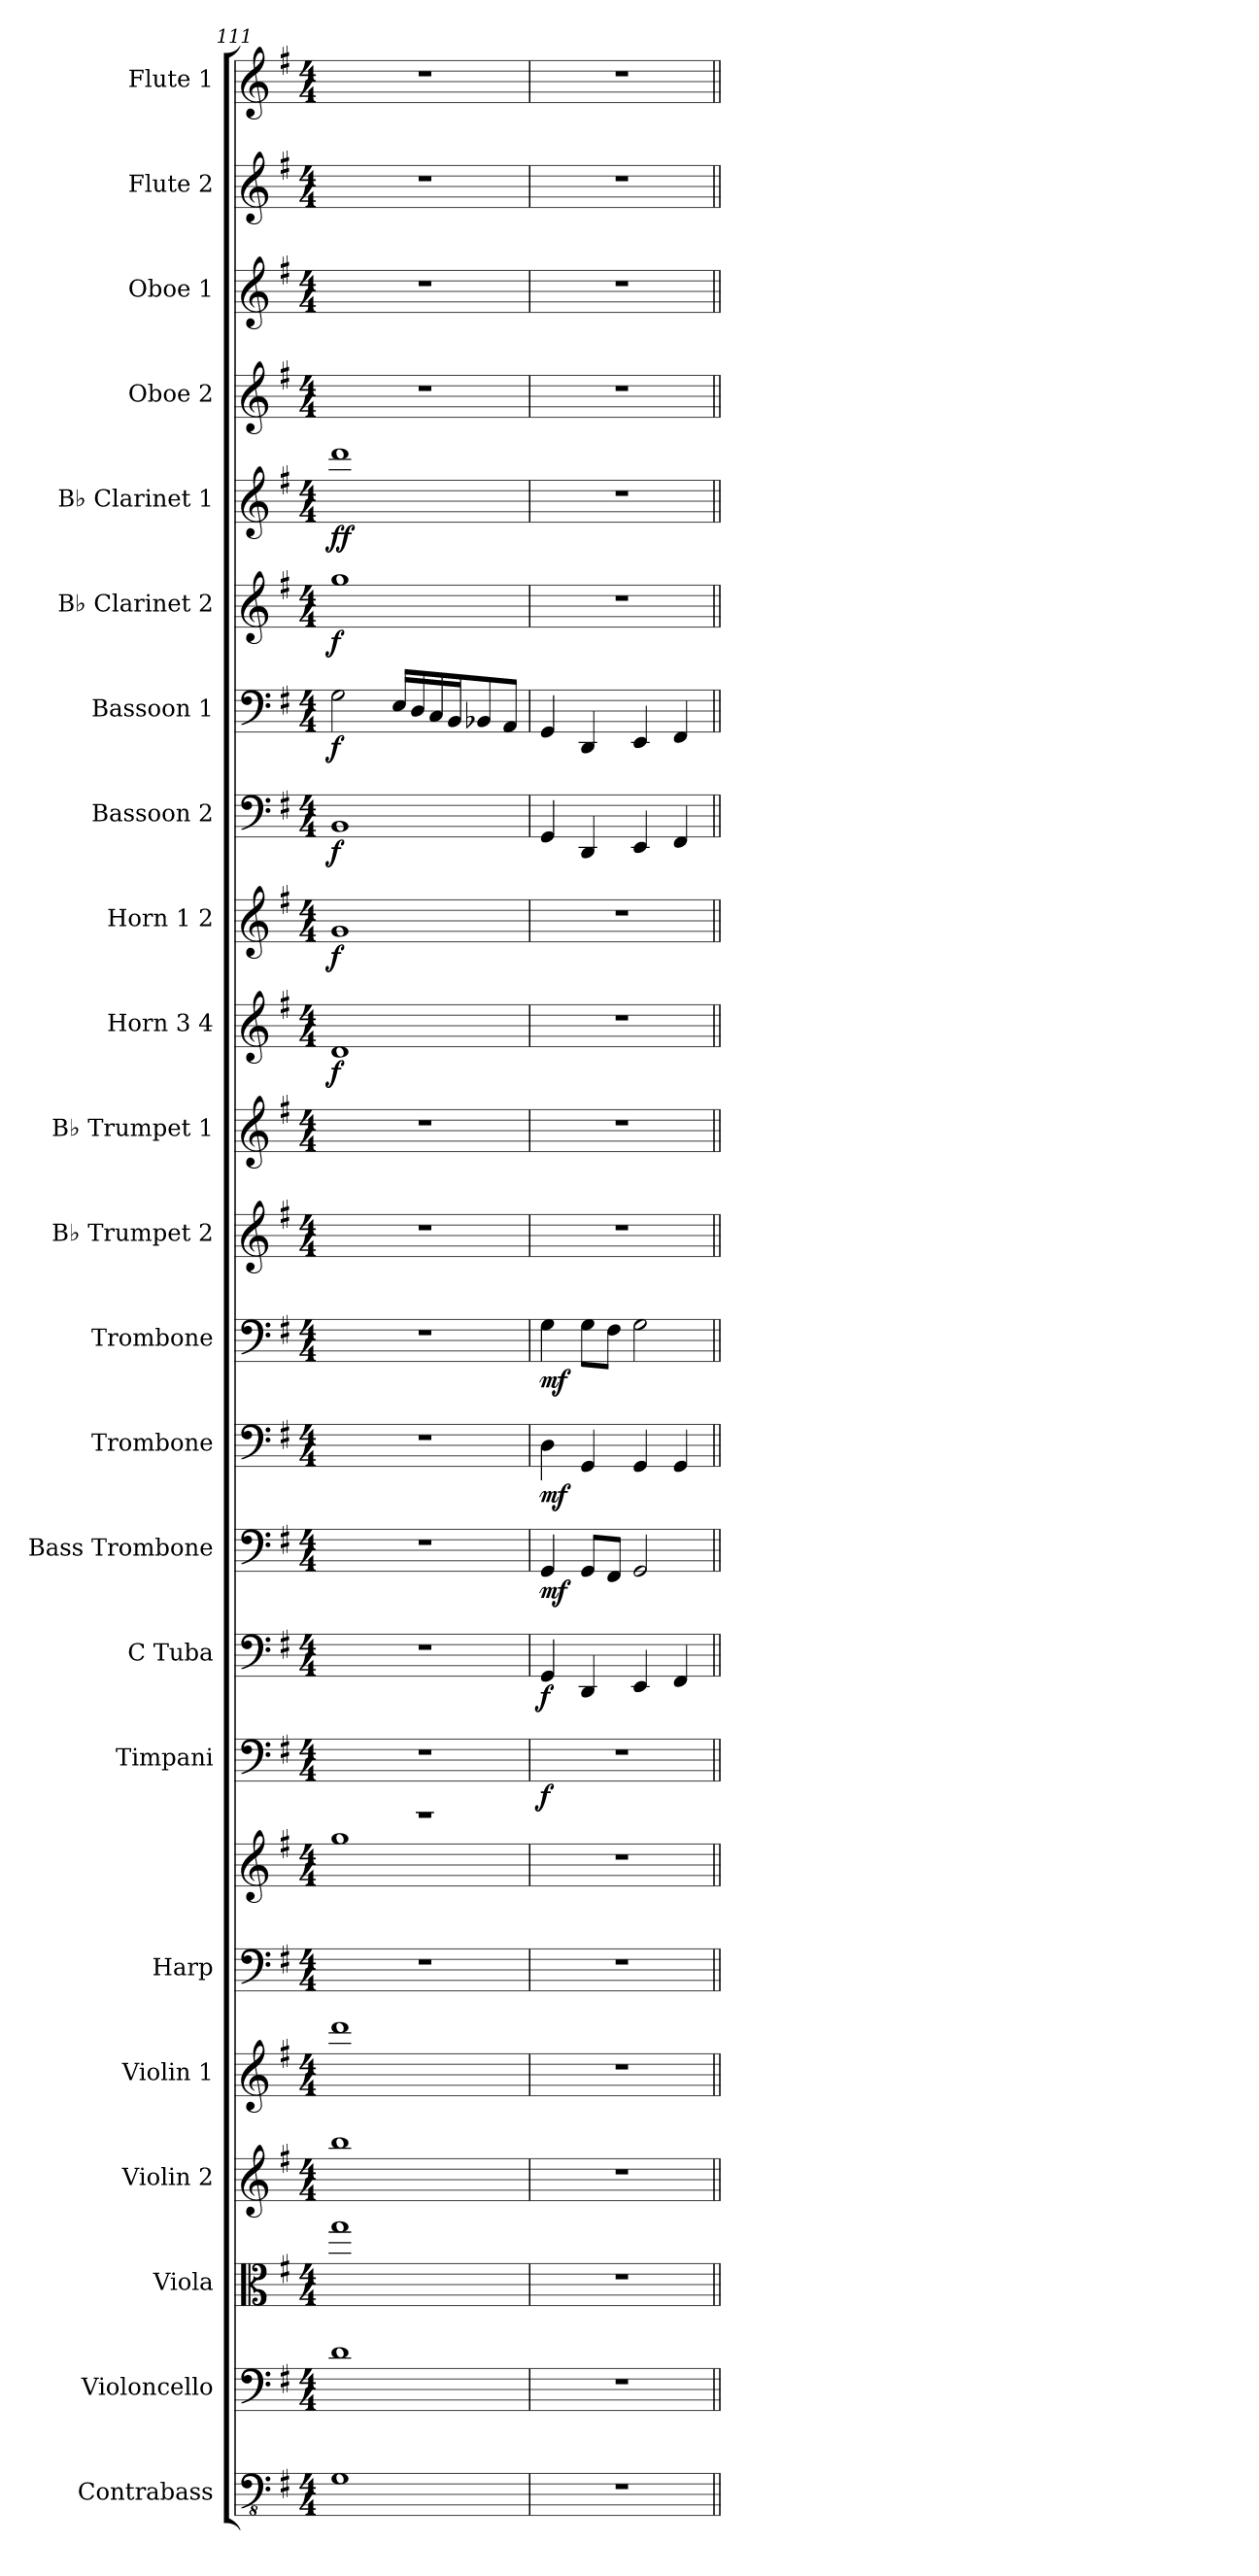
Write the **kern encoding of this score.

**kern	**kern	**kern	**kern	**kern	**kern	**kern	**kern	**dynam	**kern	**dynam	**kern	**dynam	**kern	**dynam	**kern	**dynam	**kern	**kern	**kern	**dynam	**kern	**dynam	**kern	**dynam	**kern	**dynam	**kern	**dynam	**kern	**dynam	**kern	**kern	**kern	**kern
*part23	*part22	*part21	*part20	*part19	*part18	*part18	*part17	*part17	*part16	*part16	*part15	*part15	*part14	*part14	*part13	*part13	*part12	*part11	*part10	*part10	*part9	*part9	*part8	*part8	*part7	*part7	*part6	*part6	*part5	*part5	*part4	*part3	*part2	*part1
*staff24	*staff23	*staff22	*staff21	*staff20	*staff19	*staff18	*staff17	*staff17	*staff16	*staff16	*staff15	*staff15	*staff14	*staff14	*staff13	*staff13	*staff12	*staff11	*staff10	*staff10	*staff9	*staff9	*staff8	*staff8	*staff7	*staff7	*staff6	*staff6	*staff5	*staff5	*staff4	*staff3	*staff2	*staff1
*I"Contrabass	*I"Violoncello	*I"Viola	*I"Violin 2	*I"Violin 1	*I"Harp	*	*I"Timpani	*	*I"C Tuba	*	*I"Bass Trombone	*	*I"Trombone	*	*I"Trombone	*	*I"B♭ Trumpet 2	*I"B♭ Trumpet 1	*I"Horn 3 4	*	*I"Horn 1 2	*	*I"Bassoon 2	*	*I"Bassoon 1	*	*I"B♭ Clarinet 2	*	*I"B♭ Clarinet 1	*	*I"Oboe 2	*I"Oboe 1	*I"Flute 2	*I"Flute 1
*I'Cbs.	*I'Vlc.	*I'Vla.	*I'Vln. 2	*I'Vln. 1	*I'Hrp.	*	*I'Timp.	*	*I'C Tu.	*	*I'B. Trb.	*	*I'Trb.	*	*I'Trb.	*	*I'B♭ Tpt. 2	*I'B♭ Tpt. 1	*I'Hn. 3 4	*	*I'Hn. 1 2	*	*I'Bsn. 2	*	*I'Bsn. 1	*	*I'B♭ Cl. 2	*	*I'B♭ Cl. 1	*	*I'Ob. 2	*I'Ob. 1	*I'Fl. 2	*I'Fl. 1
*clefFv4	*clefF4	*clefC3	*clefG2	*clefG2	*clefF4	*clefG2	*clefF4	*	*clefF4	*	*clefF4	*	*clefF4	*	*clefF4	*	*clefG2	*clefG2	*clefG2	*	*clefG2	*	*clefF4	*	*clefF4	*	*clefG2	*	*clefG2	*	*clefG2	*clefG2	*clefG2	*clefG2
*	*	*	*	*	*	*	*	*	*	*	*	*	*	*	*	*	*ITrd1c2	*ITrd1c2	*ITrd4c7	*	*ITrd4c7	*	*	*	*	*	*ITrd1c2	*	*ITrd1c2	*	*	*	*	*
*k[f#]	*k[f#]	*k[f#]	*k[f#]	*k[f#]	*k[f#]	*k[f#]	*k[f#]	*	*k[f#]	*	*k[f#]	*	*k[f#]	*	*k[f#]	*	*k[b-]	*k[b-]	*k[]	*	*k[]	*	*k[f#]	*	*k[f#]	*	*k[b-]	*	*k[b-]	*	*k[f#]	*k[f#]	*k[f#]	*k[f#]
*G:	*G:	*G:	*G:	*G:	*G:	*G:	*G:	*	*G:	*	*G:	*	*G:	*	*G:	*	*F:	*F:	*C:	*	*C:	*	*G:	*	*G:	*	*F:	*	*F:	*	*G:	*G:	*G:	*G:
*M4/4	*M4/4	*M4/4	*M4/4	*M4/4	*M4/4	*M4/4	*M4/4	*	*M4/4	*	*M4/4	*	*M4/4	*	*M4/4	*	*M4/4	*M4/4	*M4/4	*	*M4/4	*	*M4/4	*	*M4/4	*	*M4/4	*	*M4/4	*	*M4/4	*M4/4	*M4/4	*M4/4
=111	=111	=111	=111	=111	=111	=111	=111	=111	=111	=111	=111	=111	=111	=111	=111	=111	=111	=111	=111	=111	=111	=111	=111	=111	=111	=111	=111	=111	=111	=111	=111	=111	=111	=111
*	*	*	*	*	*	*^	*	*	*	*	*	*	*	*	*	*	*	*	*	*	*	*	*	*	*	*	*	*	*	*	*	*	*	*
!	!	!	!	!	!	!	!	!	!	!	!	!	!	!	!	!	!	!	!	!	!LO:DY:b	!	!LO:DY:b	!	!LO:DY:b	!	!LO:DY:b	!	!LO:DY:b	!	!LO:DY:b	!	!	!	!
1GG	1d	1gg	1bb	1ddd	1r	1r	1gg	1r	.	1r	.	1r	.	1r	.	1r	.	1r	1r	1G	f	1c	f	1BB	f	2G\	f	1ff	f	1ccc	ff	1r	1r	1r	1r
.	.	.	.	.	.	.	.	.	.	.	.	.	.	.	.	.	.	.	.	.	.	.	.	.	.	16E/LL	.	.	.	.	.	.	.	.	.
.	.	.	.	.	.	.	.	.	.	.	.	.	.	.	.	.	.	.	.	.	.	.	.	.	.	16D/	.	.	.	.	.	.	.	.	.
.	.	.	.	.	.	.	.	.	.	.	.	.	.	.	.	.	.	.	.	.	.	.	.	.	.	16C/	.	.	.	.	.	.	.	.	.
.	.	.	.	.	.	.	.	.	.	.	.	.	.	.	.	.	.	.	.	.	.	.	.	.	.	16BB/J	.	.	.	.	.	.	.	.	.
.	.	.	.	.	.	.	.	.	.	.	.	.	.	.	.	.	.	.	.	.	.	.	.	.	.	8BB-X/	.	.	.	.	.	.	.	.	.
.	.	.	.	.	.	.	.	.	.	.	.	.	.	.	.	.	.	.	.	.	.	.	.	.	.	8AA/J	.	.	.	.	.	.	.	.	.
*	*	*	*	*	*	*v	*v	*	*	*	*	*	*	*	*	*	*	*	*	*	*	*	*	*	*	*	*	*	*	*	*	*	*	*	*
!!LO:PB:g=z
=112	=112	=112	=112	=112	=112	=112	=112	=112	=112	=112	=112	=112	=112	=112	=112	=112	=112	=112	=112	=112	=112	=112	=112	=112	=112	=112	=112	=112	=112	=112	=112	=112	=112	=112
!	!	!	!	!	!	!	!	!LO:DY:b	!	!LO:DY:b	!	!LO:DY:b	!	!LO:DY:b	!	!LO:DY:b	!	!	!	!	!	!	!	!	!	!	!	!	!	!	!	!	!	!
1r	1r	1r	1r	1r	1r	1r	1r	f	4GG/	f	4GG/	mf	4D\	mf	4G\	mf	1r	1r	1r	.	1r	.	4GG/	.	4GG/	.	1r	.	1r	.	1r	1r	1r	1r
.	.	.	.	.	.	.	.	.	4DD/	.	8GG/L	.	4GG/	.	8G\L	.	.	.	.	.	.	.	4DD/	.	4DD/	.	.	.	.	.	.	.	.	.
.	.	.	.	.	.	.	.	.	.	.	8FF#/J	.	.	.	8F#\J	.	.	.	.	.	.	.	.	.	.	.	.	.	.	.	.	.	.	.
.	.	.	.	.	.	.	.	.	4EE/	.	2GG/	.	4GG/	.	2G\	.	.	.	.	.	.	.	4EE/	.	4EE/	.	.	.	.	.	.	.	.	.
.	.	.	.	.	.	.	.	.	4FF#/	.	.	.	4GG/	.	.	.	.	.	.	.	.	.	4FF#/	.	4FF#/	.	.	.	.	.	.	.	.	.
=||	=||	=||	=||	=||	=||	=||	=||	=||	=||	=||	=||	=||	=||	=||	=||	=||	=||	=||	=||	=||	=||	=||	=||	=||	=||	=||	=||	=||	=||	=||	=||	=||	=||	=||
*-	*-	*-	*-	*-	*-	*-	*-	*-	*-	*-	*-	*-	*-	*-	*-	*-	*-	*-	*-	*-	*-	*-	*-	*-	*-	*-	*-	*-	*-	*-	*-	*-	*-	*-
